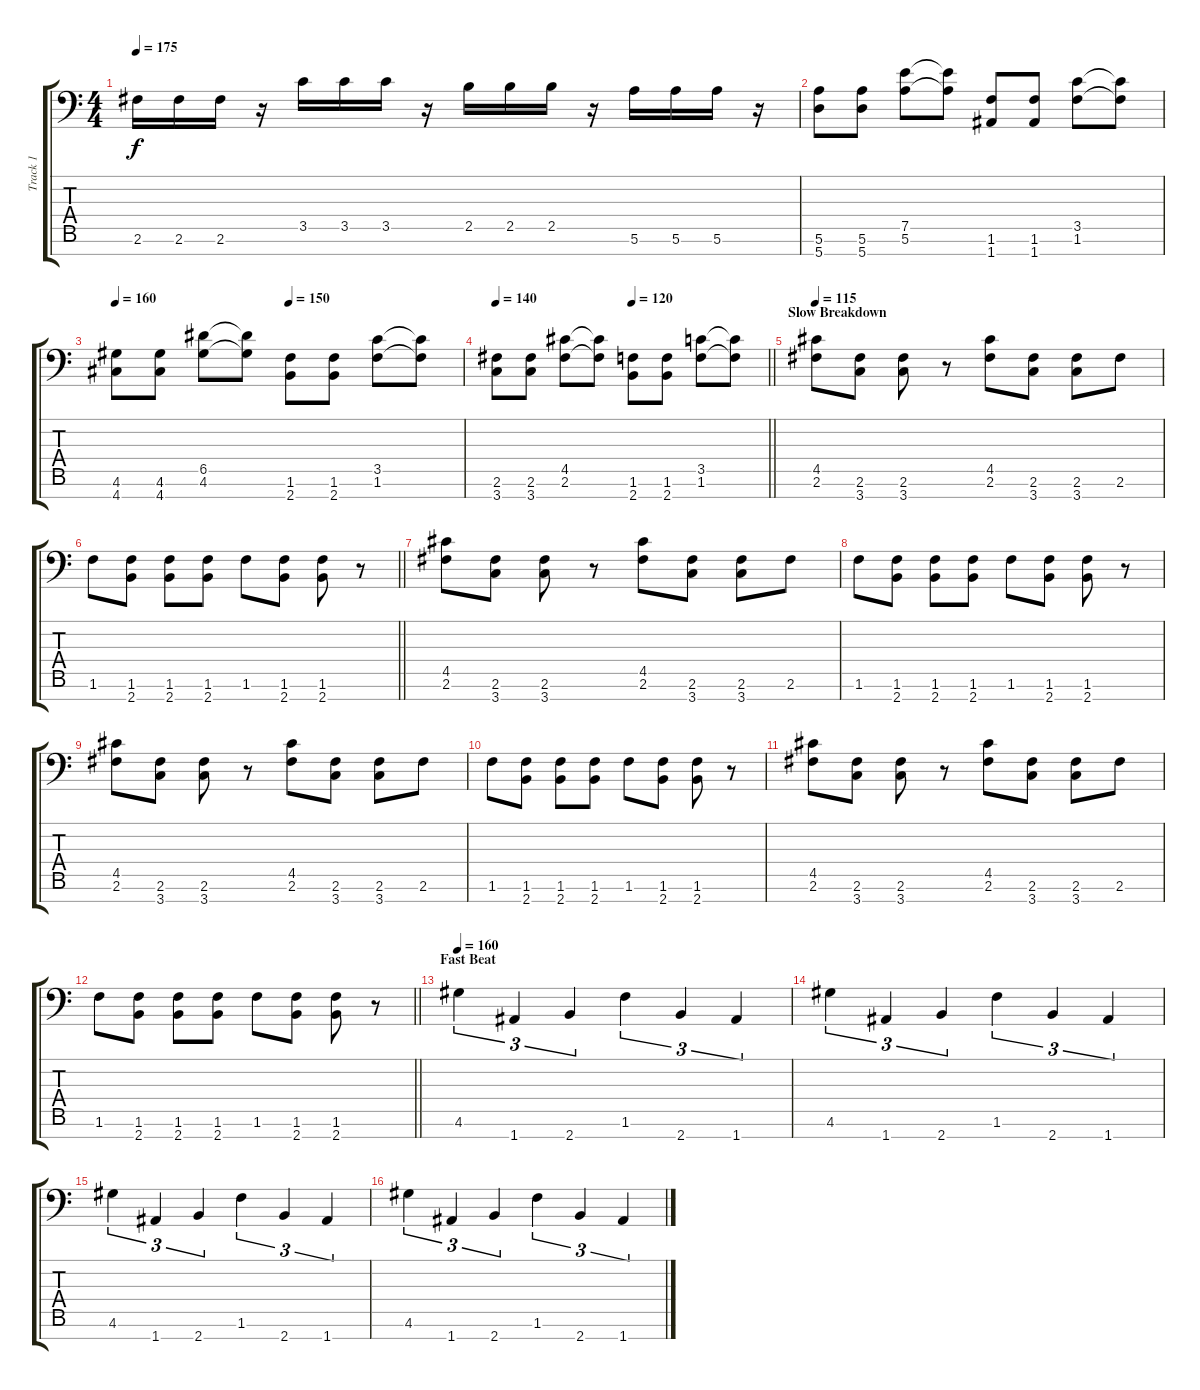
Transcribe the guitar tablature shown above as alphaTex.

\track ("Track 1" "Track 1") {instrument distortionguitar}
\staff {score tabs}
\tuning (E4 B3 G3 D3 A2 E2 A1) {hide}
\ts (4 4)
\tempo 175
\clef f4
\ks c
2.6.16{dy f} 2.6.16 2.6.16 r.16 3.5.16 3.5.16 3.5.16 r.16 2.5.16 2.5.16 2.5.16 r.16 5.6.16 5.6.16 5.6.16 r.16 |
(5.6 5.7).8 (5.6 5.7).8 (7.5 5.6).8 (7.5{t} 5.6{t}).8 (1.6 1.7).8 (1.6 1.7).8 (3.5 1.6).8 (3.5{t} 1.6{t}).8 |
\tempo 160
\tempo (150 0.5)
(4.6 4.7).8 (4.6 4.7).8 (6.5 4.6).8 (6.5{t} 4.6{t}).8 (1.6 2.7).8 (1.6 2.7).8 (3.5 1.6).8 (3.5{t} 1.6{t}).8 |
\tempo 140
\tempo (120 0.5)
\barLineRight lightlight
(2.6 3.7).8 (2.6 3.7).8 (4.5 2.6).8 (4.5{t} 2.6{t}).8 (1.6 2.7).8 (1.6 2.7).8 (3.5 1.6).8 (3.5{t} 1.6{t}).8 |
\section ("" "Slow Breakdown")
\tempo 115
(4.5 2.6).8 (2.6 3.7).8 (2.6 3.7).8 r.8 (4.5 2.6).8 (2.6 3.7).8 (2.6 3.7).8 2.6.8 |
\barLineRight lightlight
1.6.8 (1.6 2.7).8 (1.6 2.7).8 (1.6 2.7).8 1.6.8 (1.6 2.7).8 (1.6 2.7).8 r.8 |
(4.5 2.6).8 (2.6 3.7).8 (2.6 3.7).8 r.8 (4.5 2.6).8 (2.6 3.7).8 (2.6 3.7).8 2.6.8 |
1.6.8 (1.6 2.7).8 (1.6 2.7).8 (1.6 2.7).8 1.6.8 (1.6 2.7).8 (1.6 2.7).8 r.8 |
(4.5 2.6).8 (2.6 3.7).8 (2.6 3.7).8 r.8 (4.5 2.6).8 (2.6 3.7).8 (2.6 3.7).8 2.6.8 |
1.6.8 (1.6 2.7).8 (1.6 2.7).8 (1.6 2.7).8 1.6.8 (1.6 2.7).8 (1.6 2.7).8 r.8 |
(4.5 2.6).8 (2.6 3.7).8 (2.6 3.7).8 r.8 (4.5 2.6).8 (2.6 3.7).8 (2.6 3.7).8 2.6.8 |
\barLineRight lightlight
1.6.8 (1.6 2.7).8 (1.6 2.7).8 (1.6 2.7).8 1.6.8 (1.6 2.7).8 (1.6 2.7).8 r.8 |
\section ("" "Fast Beat")
\tempo 160
4.6.4{tu (3 2)} 1.7.4{tu (3 2)} 2.7.4{tu (3 2)} 1.6.4{tu (3 2)} 2.7.4{tu (3 2)} 1.7.4{tu (3 2)} |
4.6.4{tu (3 2)} 1.7.4{tu (3 2)} 2.7.4{tu (3 2)} 1.6.4{tu (3 2)} 2.7.4{tu (3 2)} 1.7.4{tu (3 2)} |
4.6.4{tu (3 2)} 1.7.4{tu (3 2)} 2.7.4{tu (3 2)} 1.6.4{tu (3 2)} 2.7.4{tu (3 2)} 1.7.4{tu (3 2)} |
4.6.4{tu (3 2)} 1.7.4{tu (3 2)} 2.7.4{tu (3 2)} 1.6.4{tu (3 2)} 2.7.4{tu (3 2)} 1.7.4{tu (3 2)}
